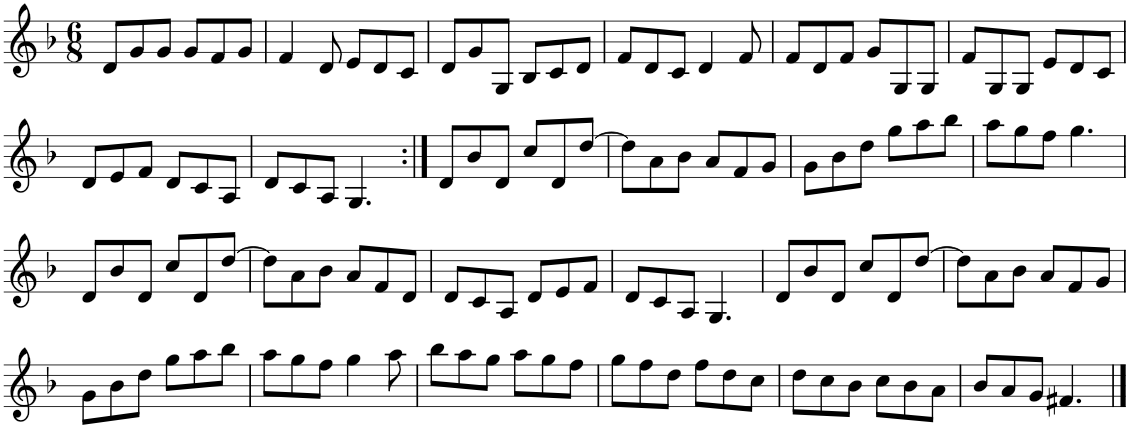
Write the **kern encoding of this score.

**kern
*part1
*staff1
*I"Piano
*I'Pno
*clefG2
*k[b-]
*M6/8
=1
8d/L
8g/
8g/J
8g/L
8f/
8g/J
=2
4f/
8d/
8e/L
8d/
8c/J
=3
8d/L
8g/
8G/J
8B-/L
8c/
8d/J
=4
8f/L
8d/
8c/J
4d/
8f/
=5
8f/L
8d/
8f/J
8g/L
8G/
8G/J
=6
8f/L
8G/
8G/J
8e/L
8d/
8c/J
!!LO:LB:g=z
=7
8d/L
8e/
8f/J
8d/L
8c/
8A/J
=8
8d/L
8c/
8A/J
4.G/
=9:|!
8d/L
8b-/
8d/J
8cc/L
8d/
[8dd/J
=10
8dd\L]
8a\
8b-\J
8a/L
8f/
8g/J
=11
8g\L
8b-\
8dd\J
8gg\L
8aa\
8bb-\J
=12
8aa\L
8gg\
8ff\J
4.gg\
!!LO:LB:g=z
=13
8d/L
8b-/
8d/J
8cc/L
8d/
[8dd/J
=14
8dd\L]
8a\
8b-\J
8a/L
8f/
8d/J
=15
8d/L
8c/
8A/J
8d/L
8e/
8f/J
=16
8d/L
8c/
8A/J
4.G/
=17
8d/L
8b-/
8d/J
8cc/L
8d/
[8dd/J
=18
8dd\L]
8a\
8b-\J
8a/L
8f/
8g/J
!!LO:LB:g=z
=19
8g\L
8b-\
8dd\J
8gg\L
8aa\
8bb-\J
=20
8aa\L
8gg\
8ff\J
4gg\
8aa\
=21
8bb-\L
8aa\
8gg\J
8aa\L
8gg\
8ff\J
=22
8gg\L
8ff\
8dd\J
8ff\L
8dd\
8cc\J
=23
8dd\L
8cc\
8b-\J
8cc\L
8b-\
8a\J
=24
8b-/L
8a/
8g/J
4.f#X/
==
*-
